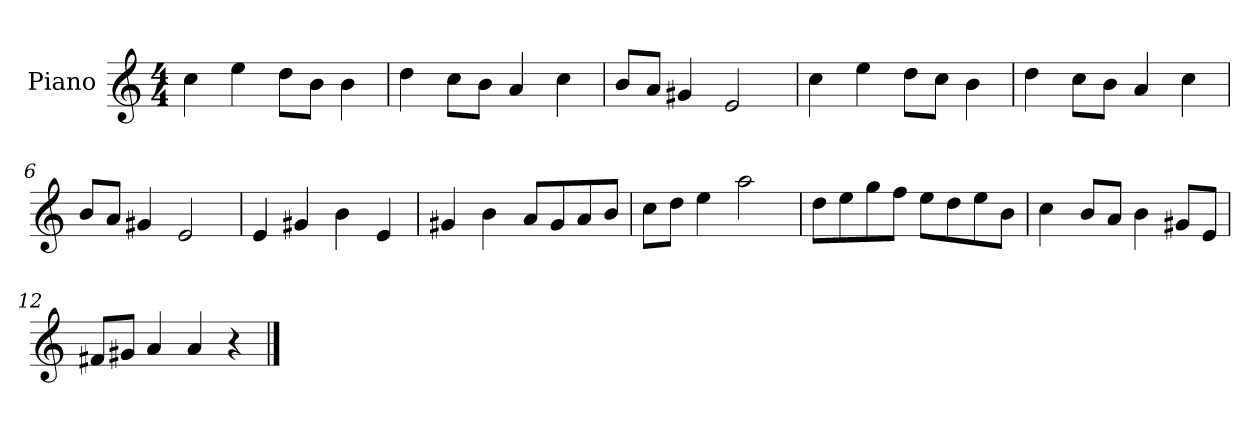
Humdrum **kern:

**kern
*part1
*staff1
*I"Piano
*I'P-no
*clefG2
*k[]
*M4/4
*MM90
=1
4cc\
4ee\
8dd\L
8b\J
4b\
=2
4dd\
8cc\L
8b\J
4a/
4cc\
=3
8b/L
8a/J
4g#X/
2e/
=4
4cc\
4ee\
8dd\L
8cc\J
4b\
=5
4dd\
8cc\L
8b\J
4a/
4cc\
=6
8b/L
8a/J
4g#X/
2e/
=7
4e/
4g#X/
4b\
4e/
!!LO:LB:g=z
=8
4g#X/
4b\
8a/L
8g#/
8a/
8b/J
=9
8cc\L
8dd\J
4ee\
2aa\
=10
8dd\L
8ee\
8gg\
8ff\J
8ee\L
8dd\
8ee\
8b\J
=11
4cc\
8b/L
8a/J
4b\
8g#X/L
8e/J
=12
8f#X/L
8g#X/J
4a/
4a/
4r
==
*-
